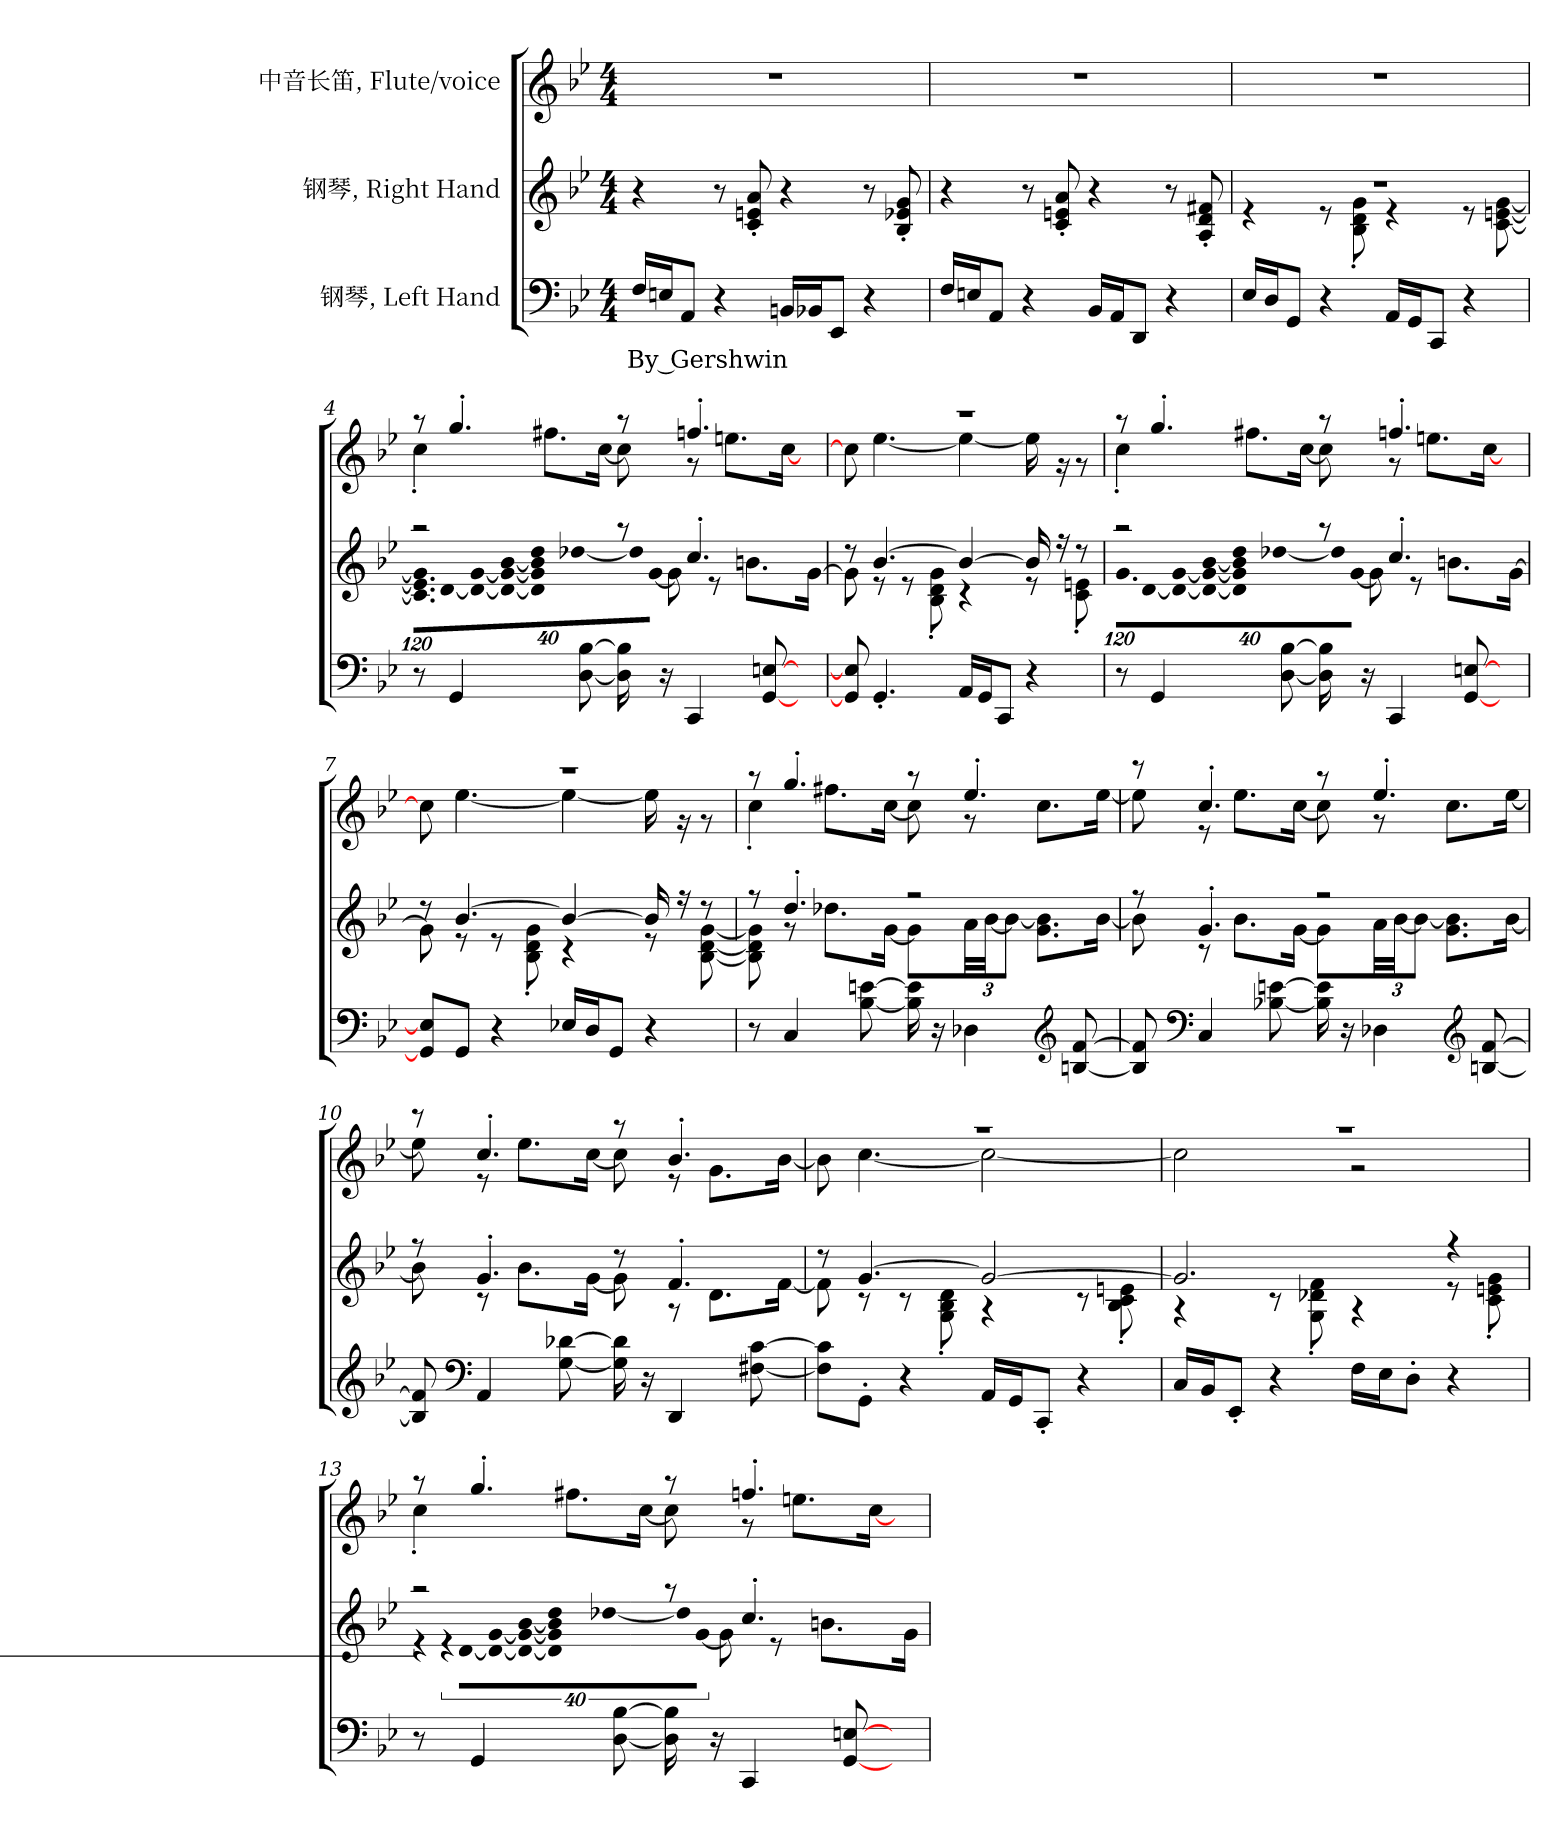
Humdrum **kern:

**kern	**text	**kern	**kern
*part3	*part3	*part2	*part1
*staff3	*staff3	*staff2	*staff1
*I"钢琴, Left Hand	*	*I"钢琴, Right Hand	*I"中音长笛, Flute/voice
*clefF4	*	*clefG2	*clefG2
*	*	*	*ITrd3c5
*k[b-e-]	*	*k[b-e-]	*k[b-]
*M4/4	*	*M4/4	*M4/4
*MM110	*	*MM110	*MM110
=1	=1	=1	=1
16F/LL	By Gershwin	4r	1r
16En/J	.	.	.
8AA/J	.	.	.
4r	.	8r	.
.	.	8c/' 8en/' 8a/'	.
16BBn/LL	.	4r	.
16BB-X/J	.	.	.
8EE-/J	.	.	.
4r	.	8r	.
.	.	8B-/' 8e-X/' 8g/'	.
=2	=2	=2	=2
16F/LL	.	4r	1r
16En/J	.	.	.
8AA/J	.	.	.
4r	.	8r	.
.	.	8c/' 8en/' 8a/'	.
16BB-/LL	.	4r	.
16AA/J	.	.	.
8DD/J	.	.	.
4r	.	8r	.
.	.	8A/' 8d/' 8f#X/'	.
!!LO:LB:g=z
=3	=3	=3	=3
*	*	*^	*
16E-/LL	.	1r	4r	1r
16D/J	.	.	.	.
8GG/J	.	.	.	.
4r	.	.	8r	.
.	.	.	8B-\' 8d\' 8g\'	.
16AA/LL	.	.	4r	.
16GG/J	.	.	.	.
8CC/J	.	.	.	.
4r	.	.	8r	.
.	.	.	[8c\ [8en\ [8g\	.
=4	=4	=4	=4	=4
*	*	*	*Xbrackettup	*
!	!	!	!LO:N:vis=16.	!
*	*	*	*	*^
8r	.	2r	960%103c\] 960%103e\] 960%103g\]LL	8r	4g'\
!	!	!	!LO:N:vis=32	!	!
.	.	.	[640%23d\L	.	.
4GG/	.	.	.	4.dd'/	.
!	!	!	!LO:N:vis=32	!	!
.	.	.	640%23d\_ [640%23g\	.	.
!	!	!	!LO:N:vis=32	!	!
.	.	.	640%23d\_ 640%23g\_ [640%23b-\J	.	.
!	!	!	!LO:N:vis=16	!	!
.	.	.	1920%137d\] 1920%137g\] 1920%137b-\] 1920%137dd\J	.	.
.	.	.	.	.	8.cc#X\L
!	!	!	!LO:N:vis=8	!	!
.	.	.	[960%137dd-X\	.	.
[8D\ [8B-\	.	.	.	.	.
!	!	!	!LO:N:vis=32	!	!
.	.	.	640%23dd-\LL]	.	.
.	.	.	.	.	[16g\Jk
!	!	!	!LO:N:vis=32	!	!
.	.	.	[640%23g\JJJ	.	.
16D\] 16B-\]	.	8r	.	8r	8g\]
.	.	.	8g\]	.	.
16r	.	.	.	.	.
4CC/	.	4.cc'/	.	4.ccn'/	8r
.	.	.	8r	.	.
.	.	.	.	.	8.bn\L
.	.	.	8.bn\L	.	.
[8GG/ [8En/	.	.	.	.	.
.	.	.	.	.	[16g\Jk
.	.	.	[16g\Jk	.	.
960ryy	.	960ryy	.	960ryy	960ryy
=5	=5	=5	=5	=5	=5
8GG/] 8E/]	.	8r	8g\]	1r	8g\]
4.GG'/	.	[4.b-/	8r	.	[4.b-\
.	.	.	8r	.	.
.	.	.	8B-\' 8d\' 8g\'	.	.
16AA/LL	.	4b-/_	4r	.	4b-\_
16GG/J	.	.	.	.	.
8CC/J	.	.	.	.	.
4r	.	16b-/]	8r	.	16b-\]
.	.	16r	.	.	16r
.	.	8r	8c\' 8en\'	.	8r
!!LO:LB:g=z	!!
=6	=6	=6	=6	=6	=6
!	!	!	!LO:N:vis=16.	!	!
8r	.	2r	960%103g\LL	8r	4g'\
!	!	!	!LO:N:vis=32	!	!
.	.	.	[640%23d\L	.	.
4GG/	.	.	.	4.dd'/	.
!	!	!	!LO:N:vis=32	!	!
.	.	.	640%23d\_ [640%23g\	.	.
!	!	!	!LO:N:vis=32	!	!
.	.	.	640%23d\_ 640%23g\_ [640%23b-\J	.	.
!	!	!	!LO:N:vis=16	!	!
.	.	.	1920%137d\] 1920%137g\] 1920%137b-\] 1920%137dd\J	.	.
.	.	.	.	.	8.cc#X\L
!	!	!	!LO:N:vis=8	!	!
.	.	.	[960%137dd-X\	.	.
[8D\ [8B-\	.	.	.	.	.
!	!	!	!LO:N:vis=32	!	!
.	.	.	640%23dd-\LL]	.	.
.	.	.	.	.	[16g\Jk
!	!	!	!LO:N:vis=32	!	!
.	.	.	[640%23g\JJJ	.	.
16D\] 16B-\]	.	8r	.	8r	8g\]
.	.	.	8g\]	.	.
16r	.	.	.	.	.
4CC/	.	4.cc'/	.	4.ccn'/	8r
.	.	.	8r	.	.
.	.	.	.	.	8.bn\L
.	.	.	8.bn\L	.	.
[8GG/ [8En/	.	.	.	.	.
.	.	.	.	.	[16g\Jk
.	.	.	[16g\Jk	.	.
960ryy	.	960ryy	.	960ryy	960ryy
=7	=7	=7	=7	=7	=7
8GG/] 8E/]L	.	8r	8g\]	1r	8g\]
8GG/J	.	[4.b-/	8r	.	[4.b-\
4r	.	.	8r	.	.
.	.	.	8B-\' 8d\' 8g\'	.	.
16E-X/LL	.	4b-/_	4r	.	4b-\_
16D/J	.	.	.	.	.
8GG/J	.	.	.	.	.
4r	.	16b-/]	8r	.	16b-\]
.	.	16r	.	.	16r
.	.	8r	[8B-\ [8d\ [8g\	.	8r
!!LO:LB:g=z	!!
=8	=8	=8	=8	=8	=8
8r	.	8r	8B-\] 8d\] 8g\]	8r	4g'\
4C/	.	4.dd'/	8r	4.dd'/	.
.	.	.	8.dd-X\L	.	8.cc#X\L
[8B-\ [8en\	.	.	.	.	.
.	.	.	[16g\Jk	.	[16g\Jk
16B-\] 16e\]	.	2r	8g\L]	8r	8g\]
16r	.	.	.	.	.
4D-X\	.	.	48a\LL	4.b-'/	8r
.	.	.	[48b-\JJ	.	.
.	.	.	12b-\J_	.	.
.	.	.	8.g\ 8.b-\]L	.	8.g\L
*clefG2	*	*	*	*	*
[8Bn/ [8f/	.	.	.	.	.
.	.	.	[16b-\Jk	.	[16b-\Jk
=9	=9	=9	=9	=9	=9
8B/] 8f/]	.	8r	8b-\]	8r	8b-\]
*clefF4	*	*	*	*	*
4C/	.	4.g'/	8r	4.g'/	8r
.	.	.	8.b-\L	.	8.b-\L
[8B-X\ [8en\	.	.	.	.	.
.	.	.	[16g\Jk	.	[16g\Jk
16B-\] 16e\]	.	2r	8g\L]	8r	8g\]
16r	.	.	.	.	.
4D-X\	.	.	48a\LL	4.b-'/	8r
.	.	.	[48b-\JJ	.	.
.	.	.	12b-\J_	.	.
.	.	.	8.g\ 8.b-\]L	.	8.g\L
*clefG2	*	*	*	*	*
[8Bn/ [8f/	.	.	.	.	.
.	.	.	[16b-\Jk	.	[16b-\Jk
!!LO:PB:g=z	!!
=10	=10	=10	=10	=10	=10
8B/] 8f/]	.	8r	8b-\]	8r	8b-\]
*clefF4	*	*	*	*	*
4AA/	.	4.g'/	8r	4.g'/	8r
.	.	.	8.b-\L	.	8.b-\L
[8G\ [8d-X\	.	.	.	.	.
.	.	.	[16g\Jk	.	[16g\Jk
16G\] 16d-\]	.	8r	8g\]	8r	8g\]
16r	.	.	.	.	.
4DD/	.	4.f'/	8r	4.f'/	8r
.	.	.	8.d\L	.	8.d\L
[8F#X\ [8c\	.	.	.	.	.
.	.	.	[16f\Jk	.	[16f\Jk
=11	=11	=11	=11	=11	=11
8F#\] 8c\]L	.	8r	8f\]	1r	8f\]
8GG'\J	.	[4.g/	8r	.	[4.g\
4r	.	.	8r	.	.
.	.	.	8G\' 8B-\' 8d\'	.	.
16AA/LL	.	2g/_	4r	.	2g\_
16GG/J	.	.	.	.	.
8CC'/J	.	.	.	.	.
4r	.	.	8r	.	.
.	.	.	8B-\' 8c\' 8en\'	.	.
=12	=12	=12	=12	=12	=12
16C/LL	.	2.g/]	4r	1r	2g\]
16BB-/J	.	.	.	.	.
8EE-'/J	.	.	.	.	.
4r	.	.	8r	.	.
.	.	.	8G\' 8d-X\' 8f\'	.	.
16F\LL	.	.	4r	.	2r
16E-\J	.	.	.	.	.
8D'\J	.	.	.	.	.
4r	.	4r	8r	.	.
.	.	.	8c\' 8en\' 8g\'	.	.
!!LO:LB:g=z	!!
=13	=13	=13	=13	=13	=13
*	*	*	*brackettup	*	*
!	!	!	!LO:N:vis=16	!	!
8r	.	2r	1920%137r	8r	4g'\
!	!	!	!LO:N:vis=32	!	!
.	.	.	640%23r	.	.
!	!	!	!LO:N:vis=32	!	!
.	.	.	[640%23d\LLL	.	.
4GG/	.	.	.	4.dd'/	.
!	!	!	!LO:N:vis=32	!	!
.	.	.	640%23d\_ [640%23g\	.	.
!	!	!	!LO:N:vis=32	!	!
.	.	.	640%23d\_ 640%23g\_ [640%23b-\J	.	.
!	!	!	!LO:N:vis=16	!	!
.	.	.	1920%137d\] 1920%137g\] 1920%137b-\] 1920%137dd\J	.	.
.	.	.	.	.	8.cc#X\L
!	!	!	!LO:N:vis=8	!	!
.	.	.	[960%137dd-X\	.	.
[8D\ [8B-\	.	.	.	.	.
!	!	!	!LO:N:vis=32	!	!
.	.	.	640%23dd-\LL]	.	.
.	.	.	.	.	[16g\Jk
!	!	!	!LO:N:vis=32	!	!
.	.	.	[640%23g\JJJ	.	.
16D\] 16B-\]	.	8r	.	8r	8g\]
.	.	.	8g\]	.	.
16r	.	.	.	.	.
4CC/	.	4.cc'/	.	4.ccn'/	8r
.	.	.	8r	.	.
.	.	.	.	.	8.bn\L
.	.	.	8.bn\L	.	.
[8GG/ [8En/	.	.	.	.	.
.	.	.	.	.	[16g\Jk
.	.	.	[16g\Jk	.	.
960ryy	.	960ryy	.	960ryy	960ryy
*	*	*v	*v	*	*
*	*	*	*v	*v
=	=	=	=
*-	*-	*-	*-
